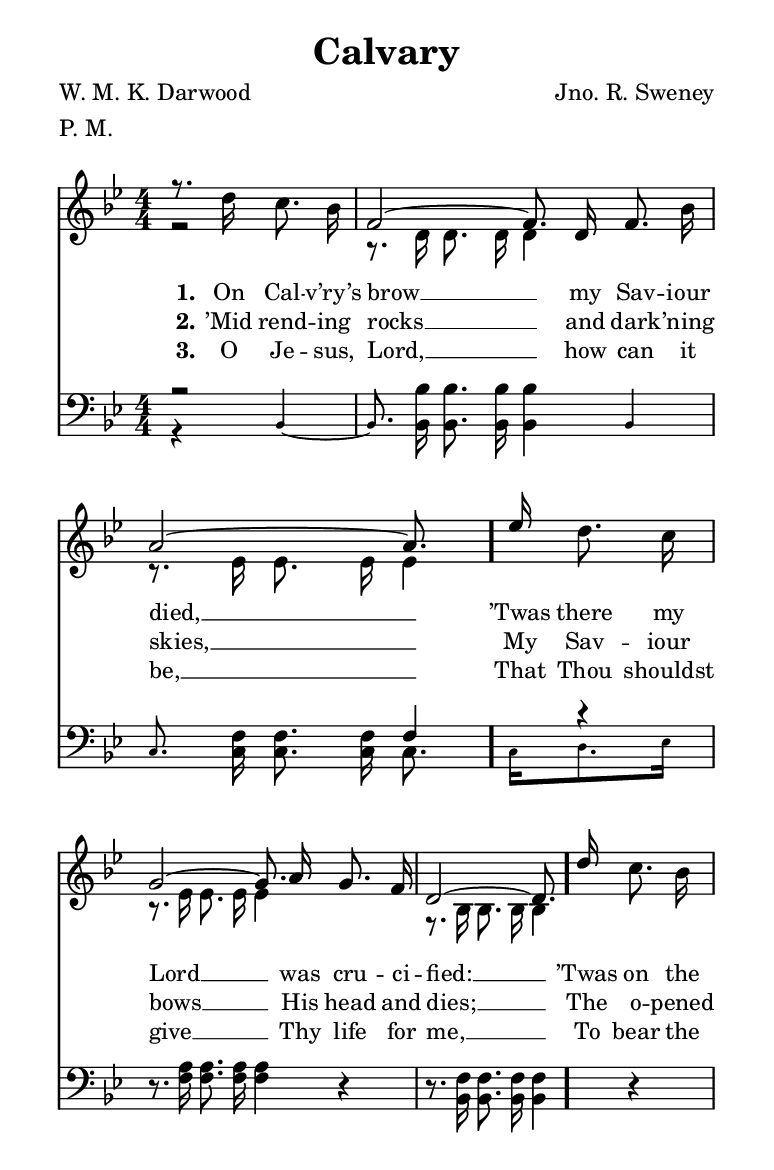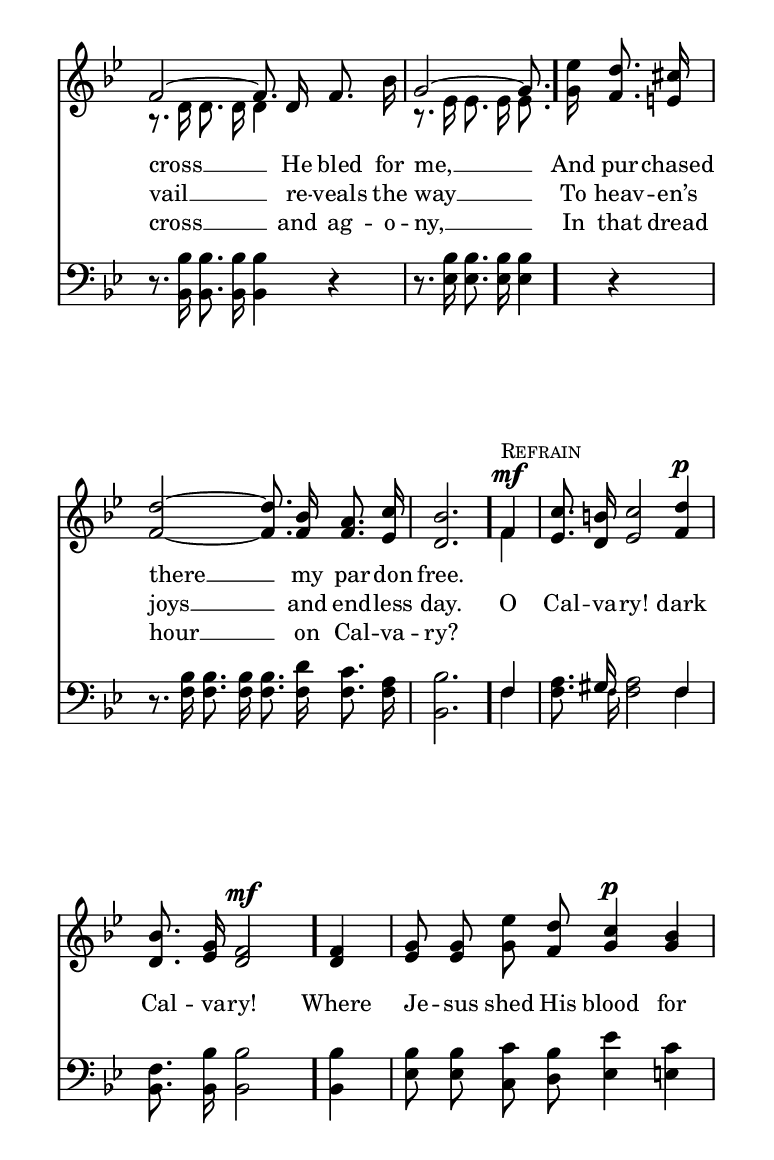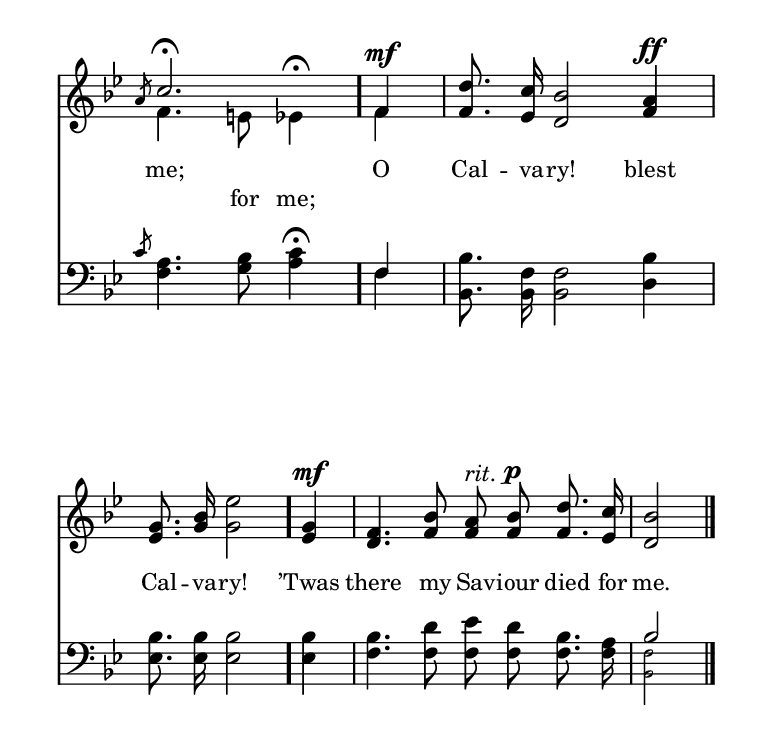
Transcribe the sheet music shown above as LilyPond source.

\include "common/global.ily"
\paper {
  \include "common/paper.ily"
}

\header{
  hymnnumber = "210"
  title = "Calvary"
  tunename = ""
  meter = "P. M."
  poet = "W. M. K. Darwood"
  composer = "Jno. R. Sweney"
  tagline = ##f
}

ta = { \tempo 4=80 }
tb = { \tempo 4=40 }

global = {
  \include "common/overrides.ily"
  \override Staff.TimeSignature.style = #'numbered
  \time 4/4
  \override Score.MetronomeMark.transparent = ##t % hide all fermata changes too
  \ta
  \key bes \major
  \partial 2
  \autoBeamOff
}

patternA = { c16 c8. c16 | c2 ~ c8. c16 c8. c16 | c2 ~ c8. }
patternB = { c16 c8. c16 | c2 ~ c8. c16 c8. c16 | c2. }

patternC = { c4 | c'8. c16 c2 c4 | c8. c16 c2 }
patternD = { c4 | c4. c8 c c c8. c16 | c2 }

patternF = { | r8. c16 c8. c16 c4 r4 | r8. c16 c8. c16 c4 }

smallNotes = \override NoteHead.font-size = #-4
normalNotes = \override NoteHead.font-size = #0

notesSoprano = {
\global
\relative c'' {

  r8.%{^\markup{\italic Moderato. }%} % original has tempo mark but we don't have room or need
  \changePitch \patternA { d c bes | f ~ f d f bes | a ~ a }
  \changePitch \patternA { ees' d c | g g a g f | d d }
  \changePitch \patternA { d' c bes | f f d f bes | g g }
  \changePitch \patternB { ees' d cis | d d bes a c | bes }

  \eogbreak
  << s^\markup { \small \caps "Refrain" }
  { f4^\mf | c'8. b16 c2 d4^\p | bes8. g16 f2^\mf } >>
  f4 | g8 g ees' d c4^\p bes | \slashedGrace a8 c2. \fermata
  \changePitch \patternC { f,^\mf | d' c bes a^\ff | g bes ees }
  g,4^\mf | f4. bes8 a^\markup{\italic rit.} bes^\p d8. c16 | bes2

  \bar "|."

}
}

notesAlto = {
\global
\relative e' {

  r2 | r8. d16 d8. d16 d4 r4 | r8. ees16 ees8. ees16 ees4
  r4 | \changePitch \patternF { ees ees ees ees bes bes bes bes }
  r4 | r8. d16 d8. d16 d4 r4 r8. ees16 ees8. ees16 ees8.
  \changePitch \patternB { g f e | f f f f ees | d }

  \changePitch \patternC { f | ees d ees f | d ees d }
  d4 | ees8 ees g f g4 g | f4. e8 \tb ees4^\fermata \ta
  \changePitch \patternC { f | f ees d f | ees g g }
  \changePitch \patternD { ees | d f f f f ees | d }

}
}

notesTenor = {
\global
\relative a {

  r2 | \changePitch \patternF { bes bes bes bes f f f f }
  r4 | \changePitch \patternF { a a a a f f f f }
  r4 | \changePitch \patternF { bes bes bes bes bes bes bes bes }
  r4 | r8. bes16 bes8. bes16 bes8. d16 c8. a16 | bes2.

  \changePitch \patternC { f | a gis a f | f bes bes }
  bes4 | bes8 bes c bes ees4 c | \slashedGrace c8 a4. bes8 c4
  \changePitch \patternC { f, | bes f f bes | bes bes bes }
  \changePitch \patternD { bes | bes d ees d bes a bes }

}
}

notesBass = {
\global
\relative f, {

  r4 \smallNotes bes4 ~ | bes8. \normalNotes bes16 bes8. bes16 bes4 \smallNotes bes4 | c8. \normalNotes c16 c8. c16 c8.
  \smallNotes c16[ d8. ees16] \normalNotes | \changePitch \patternF { f f f f bes, bes bes bes }
  r4 | \changePitch \patternF { bes bes bes bes ees ees ees ees }
  r4 | r8. f16 f8. f16 f8. f16 f8. f16 | bes,2.

  \changePitch \patternC { f' | f f f f | bes, bes bes }
  bes4 | ees8 ees c d ees4 e | f4. g8 a4 \fermata
  \changePitch \patternC { f | bes, bes bes d | ees ees ees }
  \changePitch \patternD { ees | f f f f f f | < f bes, > }

}
}

Refrain = \lyricmode {

O Cal -- va -- ry! dark Cal -- va -- ry! \bar "."
Where Je -- sus shed His blood for me; \bar "."
O Cal -- va -- ry! blest Cal -- va -- ry! \bar "."
’Twas there my Sav -- iour died for me. \bar "."

}

wordsA = \lyricmode {
\set stanza = "1."

On Cal -- v’ry’s brow __ my Sav -- iour died, __ \bar "."
’Twas there my Lord __ was cru -- ci -- fied: __ \bar "."
’Twas on the cross __ He bled for me, __ \bar "."
And pur -- chased there __ my par -- don free. \bar "."

}

wordsB = \lyricmode {
\set stanza = "2."

’Mid rend -- ing rocks __ and dark -- ’ning skies, __
My Sav -- iour bows __ His head and dies; __
The o -- pened vail __ re -- veals the way __
To heav -- en’s joys __ and end -- less day.

\Refrain

}

wordsC = \lyricmode {
\set stanza = "3."

O Je -- sus, Lord, __ how can it be, __
That Thou shouldst give __ Thy life for me, __
To bear the cross __ and ag -- o -- ny, __
In that dread hour __ on Cal -- va -- ry?

}

underWords = \lyricmode {

{ \repeat unfold 48 \skip 4 }
for me;

}

\score {
  \context ChoirStaff <<
    \context Staff = upper <<
      \set Staff.autoBeaming = ##f
      \set ChoirStaff.systemStartDelimiter = #'SystemStartBar
      \set ChoirStaff.printPartCombineTexts = ##f
      \partcombine #'(2 . 9) \notesSoprano \notesAlto
      \context NullVoice = sopranos { \voiceOne << \notesSoprano >> }
      \context NullVoice = altos { \voiceTwo << \notesAlto >> }
      \context Lyrics = one   \lyricsto sopranos \wordsA
      \context Lyrics = two   \lyricsto sopranos \wordsB
      \context Lyrics = three \lyricsto sopranos \wordsC
    >>
    \context Staff = men <<
      \set Staff.autoBeaming = ##f
      \clef bass
      \set ChoirStaff.printPartCombineTexts = ##f
      \partcombine #'(2 . 9) \notesTenor \notesBass
      \context NullVoice = tenors { \voiceOne << \notesTenor >> }
      \context NullVoice = basses { \voiceTwo << \notesBass >> }
    >>
    \context Lyrics = three \lyricsto altos \underWords
  >>
  \layout {
    \include "common/layout.ily"
  }
  \midi{
    \include "common/midi.ily"
  }
}

\version "2.19.49"  % necessary for upgrading to future LilyPond versions.

% vi:set et ts=2 sw=2 ai nocindent syntax=lilypond:
